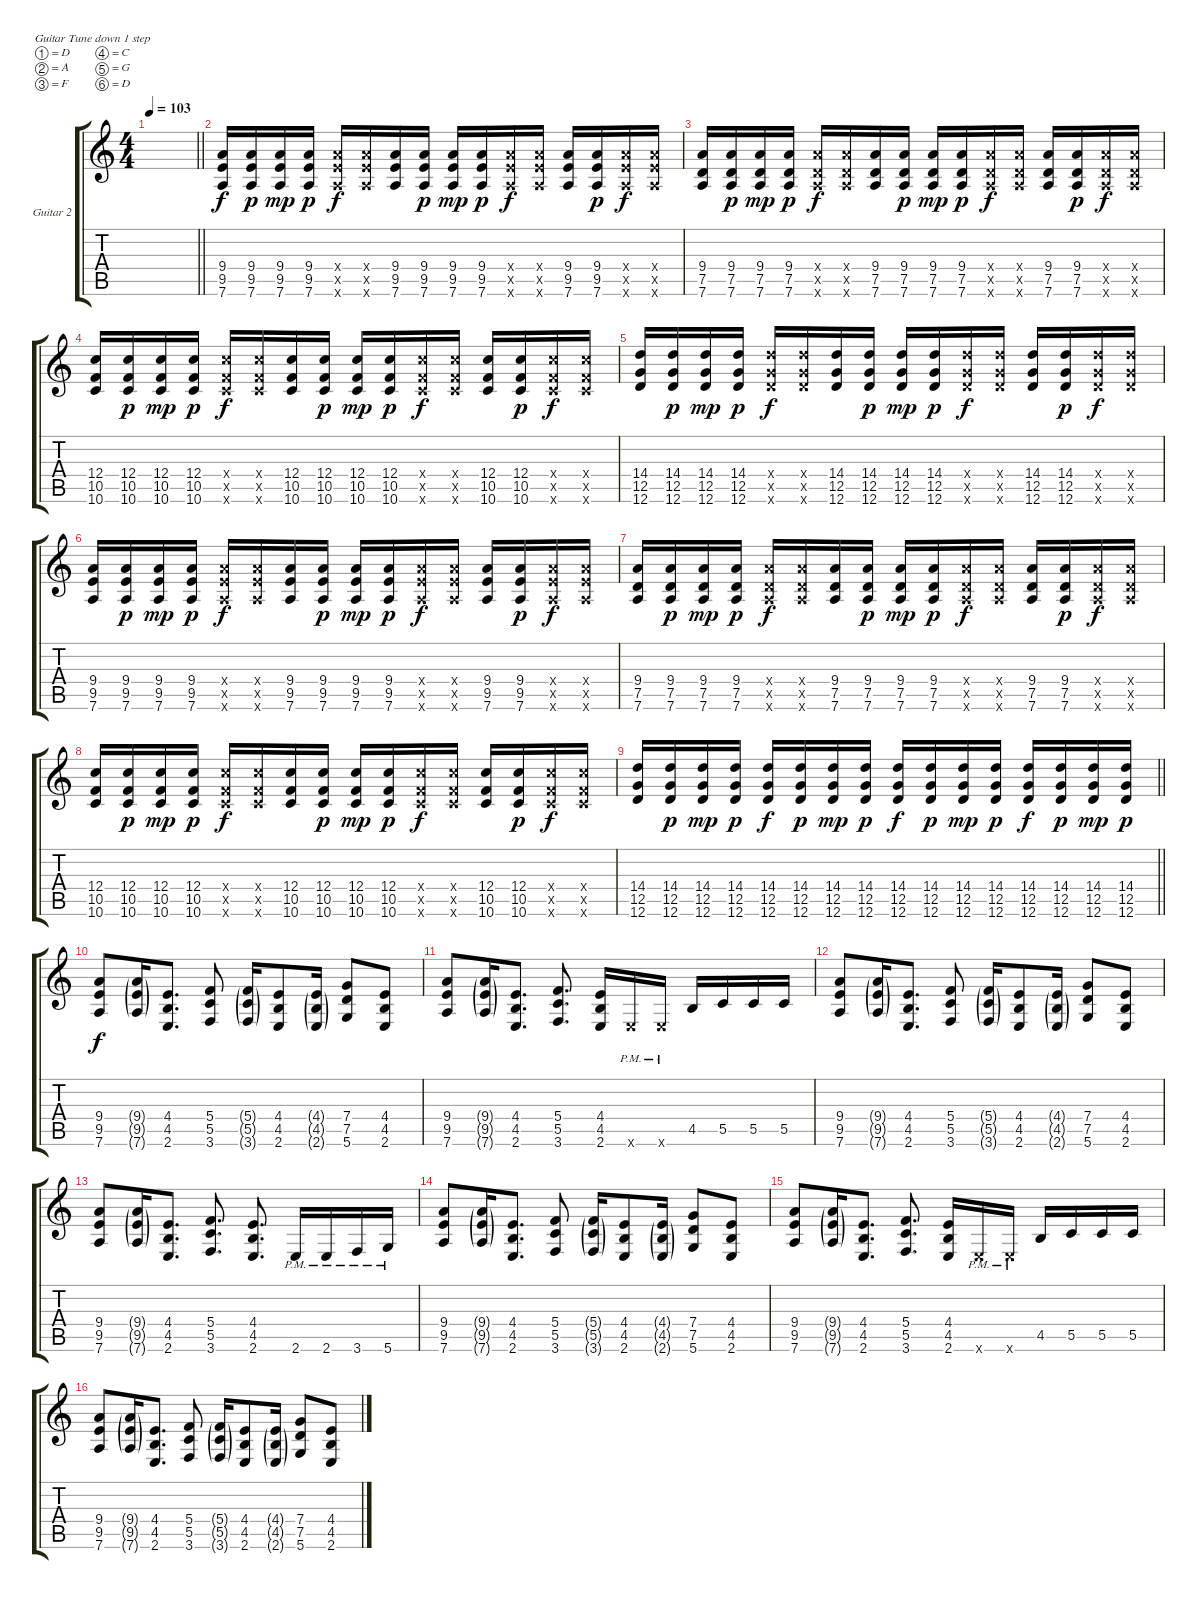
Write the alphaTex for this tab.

\bracketExtendMode groupsimilarinstruments
\firstSystemTrackNameOrientation horizontal
\otherSystemsTrackNameOrientation horizontal
\track ("Guitar 2" "Guitar 2") {instrument distortionguitar}
\staff {score tabs}
\tuning (D4 A3 F3 C3 G2 D2)
\ts (4 4)
\tempo 103
\clef g2
\scale
0.333333
\barLineRight lightlight
\ks c
|
\scale
0.333333 (7.6 9.5 9.4).16 (7.6 9.5 9.4).16{dy p} (7.6 9.5 9.4).16{dy mp} (7.6 9.5 9.4).16{dy p} (7.6{x} 9.5{x} 9.4{x}).16{dy f} (7.6{x} 9.5{x} 9.4{x}).16 (7.6 9.5 9.4).16 (7.6 9.5 9.4).16{dy p} (7.6 9.5 9.4).16{dy mp} (7.6 9.5 9.4).16{dy p} (7.6{x} 9.5{x} 9.4{x}).16{dy f} (7.6{x} 9.5{x} 9.4{x}).16 (7.6 9.5 9.4).16 (7.6 9.5 9.4).16{dy p} (7.6{x} 9.5{x} 9.4{x}).16{dy f} (7.6{x} 9.5{x} 9.4{x}).16 |
\scale
0.333333 (7.5 9.4 7.6).16 (7.5 9.4 7.6).16{dy p} (7.5 9.4 7.6).16{dy mp} (7.5 9.4 7.6).16{dy p} (7.5{x} 9.4{x} 7.6{x}).16{dy f} (7.5{x} 9.4{x} 7.6{x}).16 (7.5 9.4 7.6).16 (7.5 9.4 7.6).16{dy p} (7.5 9.4 7.6).16{dy mp} (7.5 9.4 7.6).16{dy p} (7.5{x} 9.4{x} 7.6{x}).16{dy f} (7.5{x} 9.4{x} 7.6{x}).16 (7.5 9.4 7.6).16 (7.5 9.4 7.6).16{dy p} (7.5{x} 9.4{x} 7.6{x}).16{dy f} (7.5{x} 9.4{x} 7.6{x}).16 |
\scale
0.333333 (10.5 12.4 10.6).16 (10.5 12.4 10.6).16{dy p} (10.5 12.4 10.6).16{dy mp} (10.5 12.4 10.6).16{dy p} (10.5{x} 12.4{x} 10.6{x}).16{dy f} (10.5{x} 12.4{x} 10.6{x}).16 (10.5 12.4 10.6).16 (10.5 12.4 10.6).16{dy p} (10.5 12.4 10.6).16{dy mp} (10.5 12.4 10.6).16{dy p} (10.5{x} 12.4{x} 10.6{x}).16{dy f} (10.5{x} 12.4{x} 10.6{x}).16 (10.5 12.4 10.6).16 (10.5 12.4 10.6).16{dy p} (10.5{x} 12.4{x} 10.6{x}).16{dy f} (10.5{x} 12.4{x} 10.6{x}).16 |
\scale
0.333333 (12.5 14.4 12.6).16 (12.5 14.4 12.6).16{dy p} (12.5 14.4 12.6).16{dy mp} (12.5 14.4 12.6).16{dy p} (12.5{x} 14.4{x} 12.6{x}).16{dy f} (12.5{x} 14.4{x} 12.6{x}).16 (12.5 14.4 12.6).16 (12.5 14.4 12.6).16{dy p} (12.5 14.4 12.6).16{dy mp} (12.5 14.4 12.6).16{dy p} (12.5{x} 14.4{x} 12.6{x}).16{dy f} (12.5{x} 14.4{x} 12.6{x}).16 (12.5 14.4 12.6).16 (12.5 14.4 12.6).16{dy p} (12.5{x} 14.4{x} 12.6{x}).16{dy f} (12.5{x} 14.4{x} 12.6{x}).16 |
\scale
0.333333 (7.6 9.5 9.4).16 (7.6 9.5 9.4).16{dy p} (7.6 9.5 9.4).16{dy mp} (7.6 9.5 9.4).16{dy p} (7.6{x} 9.5{x} 9.4{x}).16{dy f} (7.6{x} 9.5{x} 9.4{x}).16 (7.6 9.5 9.4).16 (7.6 9.5 9.4).16{dy p} (7.6 9.5 9.4).16{dy mp} (7.6 9.5 9.4).16{dy p} (7.6{x} 9.5{x} 9.4{x}).16{dy f} (7.6{x} 9.5{x} 9.4{x}).16 (7.6 9.5 9.4).16 (7.6 9.5 9.4).16{dy p} (7.6{x} 9.5{x} 9.4{x}).16{dy f} (7.6{x} 9.5{x} 9.4{x}).16 |
\scale
0.333333 (7.5 9.4 7.6).16 (7.5 9.4 7.6).16{dy p} (7.5 9.4 7.6).16{dy mp} (7.5 9.4 7.6).16{dy p} (7.5{x} 9.4{x} 7.6{x}).16{dy f} (7.5{x} 9.4{x} 7.6{x}).16 (7.5 9.4 7.6).16 (7.5 9.4 7.6).16{dy p} (7.5 9.4 7.6).16{dy mp} (7.5 9.4 7.6).16{dy p} (7.5{x} 9.4{x} 7.6{x}).16{dy f} (7.5{x} 9.4{x} 7.6{x}).16 (7.5 9.4 7.6).16 (7.5 9.4 7.6).16{dy p} (7.5{x} 9.4{x} 7.6{x}).16{dy f} (7.5{x} 9.4{x} 7.6{x}).16 |
\scale
0.333333 (10.5 12.4 10.6).16 (10.5 12.4 10.6).16{dy p} (10.5 12.4 10.6).16{dy mp} (10.5 12.4 10.6).16{dy p} (10.5{x} 12.4{x} 10.6{x}).16{dy f} (10.5{x} 12.4{x} 10.6{x}).16 (10.5 12.4 10.6).16 (10.5 12.4 10.6).16{dy p} (10.5 12.4 10.6).16{dy mp} (10.5 12.4 10.6).16{dy p} (10.5{x} 12.4{x} 10.6{x}).16{dy f} (10.5{x} 12.4{x} 10.6{x}).16 (10.5 12.4 10.6).16 (10.5 12.4 10.6).16{dy p} (10.5{x} 12.4{x} 10.6{x}).16{dy f} (10.5{x} 12.4{x} 10.6{x}).16 |
\scale
0.333333
\barLineRight lightlight
(12.5 14.4 12.6).16 (12.5 14.4 12.6).16{dy p} (12.5 14.4 12.6).16{dy mp} (12.5 14.4 12.6).16{dy p} (12.5 14.4 12.6).16{dy f} (12.5 14.4 12.6).16{dy p} (12.5 14.4 12.6).16{dy mp} (12.5 14.4 12.6).16{dy p} (12.5 14.4 12.6).16{dy f} (12.5 14.4 12.6).16{dy p} (12.5 14.4 12.6).16{dy mp} (12.5 14.4 12.6).16{dy p} (12.5 14.4 12.6).16{dy f} (12.5 14.4 12.6).16{dy p} (12.5 14.4 12.6).16{dy mp} (12.5 14.4 12.6).16{dy p} |
\scale
0.333333 (7.6 9.5 9.4).8{dy f} (7.6{g} 9.5{g} 9.4{g}).16 (2.6 4.5 4.4).8{d} (3.6 5.5 5.4).8 (3.6{g} 5.5{g} 5.4{g}).16 (2.6 4.5 4.4).8 (2.6{g} 4.5{g} 4.4{g}).16 (5.6 7.5 7.4).8 (2.6 4.5 4.4).8 |
\scale
0.333333 (7.6 9.5 9.4).8 (7.6{g} 9.5{g} 9.4{g}).16 (2.6 4.5 4.4).8{d} (3.6 5.5 5.4).8{d} (2.6 4.5 4.4).16 2.6{pm x}.16 2.6{pm x}.16 4.5.16 5.5.16 5.5.16 5.5.16 |
\scale
0.333333 (7.6 9.5 9.4).8 (7.6{g} 9.5{g} 9.4{g}).16 (2.6 4.5 4.4).8{d} (3.6 5.5 5.4).8 (3.6{g} 5.5{g} 5.4{g}).16 (2.6 4.5 4.4).8 (2.6{g} 4.5{g} 4.4{g}).16 (5.6 7.5 7.4).8 (2.6 4.5 4.4).8 |
\scale
0.333333 (7.6 9.5 9.4).8 (7.6{g} 9.5{g} 9.4{g}).16 (2.6 4.5 4.4).8{d} (3.6 5.5 5.4).8{d} (2.6 4.5 4.4).8{d} 2.6{pm}.16 2.6{pm}.16 3.6{pm}.16 5.6{pm}.16 |
\scale
0.333333 (7.6 9.5 9.4).8 (7.6{g} 9.5{g} 9.4{g}).16 (2.6 4.5 4.4).8{d} (3.6 5.5 5.4).8 (3.6{g} 5.5{g} 5.4{g}).16 (2.6 4.5 4.4).8 (2.6{g} 4.5{g} 4.4{g}).16 (5.6 7.5 7.4).8 (2.6 4.5 4.4).8 |
\scale
0.333333 (7.6 9.5 9.4).8 (7.6{g} 9.5{g} 9.4{g}).16 (2.6 4.5 4.4).8{d} (3.6 5.5 5.4).8{d} (2.6 4.5 4.4).16 2.6{pm x}.16 2.6{pm x}.16 4.5.16 5.5.16 5.5.16 5.5.16 |
\scale
0.333333 (7.6 9.5 9.4).8 (7.6{g} 9.5{g} 9.4{g}).16 (2.6 4.5 4.4).8{d} (3.6 5.5 5.4).8 (3.6{g} 5.5{g} 5.4{g}).16 (2.6 4.5 4.4).8 (2.6{g} 4.5{g} 4.4{g}).16 (5.6 7.5 7.4).8 (2.6 4.5 4.4).8
